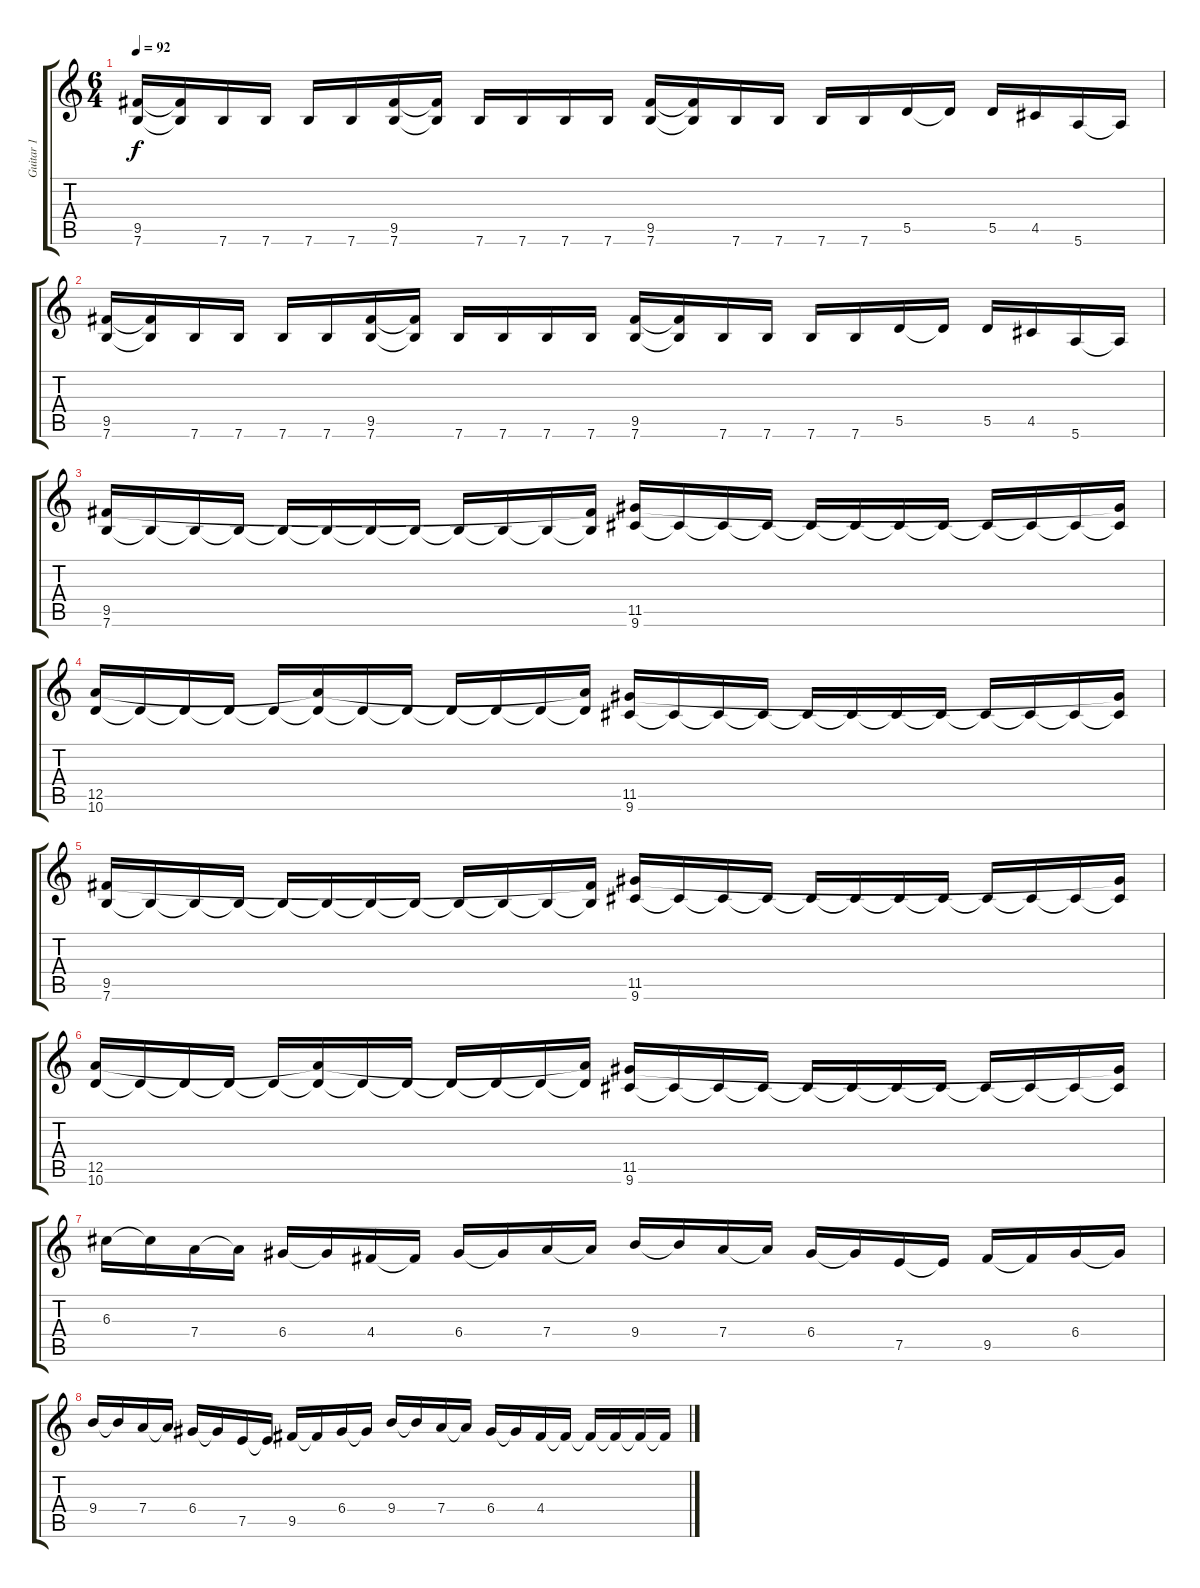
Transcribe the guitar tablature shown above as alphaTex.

\track ("Guitar 1" "Guitar 1") {instrument distortionguitar}
\staff {score tabs}
\tuning (E4 B3 G3 D3 A2 E2) {hide}
\ts (6 4)
\tempo 92
\clef g2
\ks c
(9.5 7.6).16{dy f} (9.5{t} 7.6{t}).16 7.6.16 7.6.16 7.6.16 7.6.16 (9.5 7.6).16 (9.5{t} 7.6{t}).16 7.6.16 7.6.16 7.6.16 7.6.16 (9.5 7.6).16 (9.5{t} 7.6{t}).16 7.6.16 7.6.16 7.6.16 7.6.16 5.5.16 5.5{t}.16 5.5.16 4.5.16 5.6.16 5.6{t}.16 |
(9.5 7.6).16 (9.5{t} 7.6{t}).16 7.6.16 7.6.16 7.6.16 7.6.16 (9.5 7.6).16 (9.5{t} 7.6{t}).16 7.6.16 7.6.16 7.6.16 7.6.16 (9.5 7.6).16 (9.5{t} 7.6{t}).16 7.6.16 7.6.16 7.6.16 7.6.16 5.5.16 5.5{t}.16 5.5.16 4.5.16 5.6.16 5.6{t}.16 |
(9.5 7.6).16 7.6{t}.16 7.6{t}.16 7.6{t}.16 7.6{t}.16 7.6{t}.16 7.6{t}.16 7.6{t}.16 7.6{t}.16 7.6{t}.16 7.6{t}.16 (9.5{t} 7.6{t}).16 (11.5 9.6).16 9.6{t}.16 9.6{t}.16 9.6{t}.16 9.6{t}.16 9.6{t}.16 9.6{t}.16 9.6{t}.16 9.6{t}.16 9.6{t}.16 9.6{t}.16 (11.5{t} 9.6{t}).16 |
(12.5 10.6).16 10.6{t}.16 10.6{t}.16 10.6{t}.16 10.6{t}.16 (12.5{t} 10.6{t}).16 10.6{t}.16 10.6{t}.16 10.6{t}.16 10.6{t}.16 10.6{t}.16 (12.5{t} 10.6{t}).16 (11.5 9.6).16 9.6{t}.16 9.6{t}.16 9.6{t}.16 9.6{t}.16 9.6{t}.16 9.6{t}.16 9.6{t}.16 9.6{t}.16 9.6{t}.16 9.6{t}.16 (11.5{t} 9.6{t}).16 |
(9.5 7.6).16 7.6{t}.16 7.6{t}.16 7.6{t}.16 7.6{t}.16 7.6{t}.16 7.6{t}.16 7.6{t}.16 7.6{t}.16 7.6{t}.16 7.6{t}.16 (9.5{t} 7.6{t}).16 (11.5 9.6).16 9.6{t}.16 9.6{t}.16 9.6{t}.16 9.6{t}.16 9.6{t}.16 9.6{t}.16 9.6{t}.16 9.6{t}.16 9.6{t}.16 9.6{t}.16 (11.5{t} 9.6{t}).16 |
(12.5 10.6).16 10.6{t}.16 10.6{t}.16 10.6{t}.16 10.6{t}.16 (12.5{t} 10.6{t}).16 10.6{t}.16 10.6{t}.16 10.6{t}.16 10.6{t}.16 10.6{t}.16 (12.5{t} 10.6{t}).16 (11.5 9.6).16 9.6{t}.16 9.6{t}.16 9.6{t}.16 9.6{t}.16 9.6{t}.16 9.6{t}.16 9.6{t}.16 9.6{t}.16 9.6{t}.16 9.6{t}.16 (11.5{t} 9.6{t}).16 |
6.3.16 6.3{t}.16 7.4.16 7.4{t}.16 6.4.16 6.4{t}.16 4.4.16 4.4{t}.16 6.4.16 6.4{t}.16 7.4.16 7.4{t}.16 9.4.16 9.4{t}.16 7.4.16 7.4{t}.16 6.4.16 6.4{t}.16 7.5.16 7.5{t}.16 9.5.16 9.5{t}.16 6.4.16 6.4{t}.16 |
9.4.16 9.4{t}.16 7.4.16 7.4{t}.16 6.4.16 6.4{t}.16 7.5.16 7.5{t}.16 9.5.16 9.5{t}.16 6.4.16 6.4{t}.16 9.4.16 9.4{t}.16 7.4.16 7.4{t}.16 6.4.16 6.4{t}.16 4.4.16 4.4{t}.16 4.4{t}.16 4.4{t}.16 4.4{t}.16 4.4{t}.16
